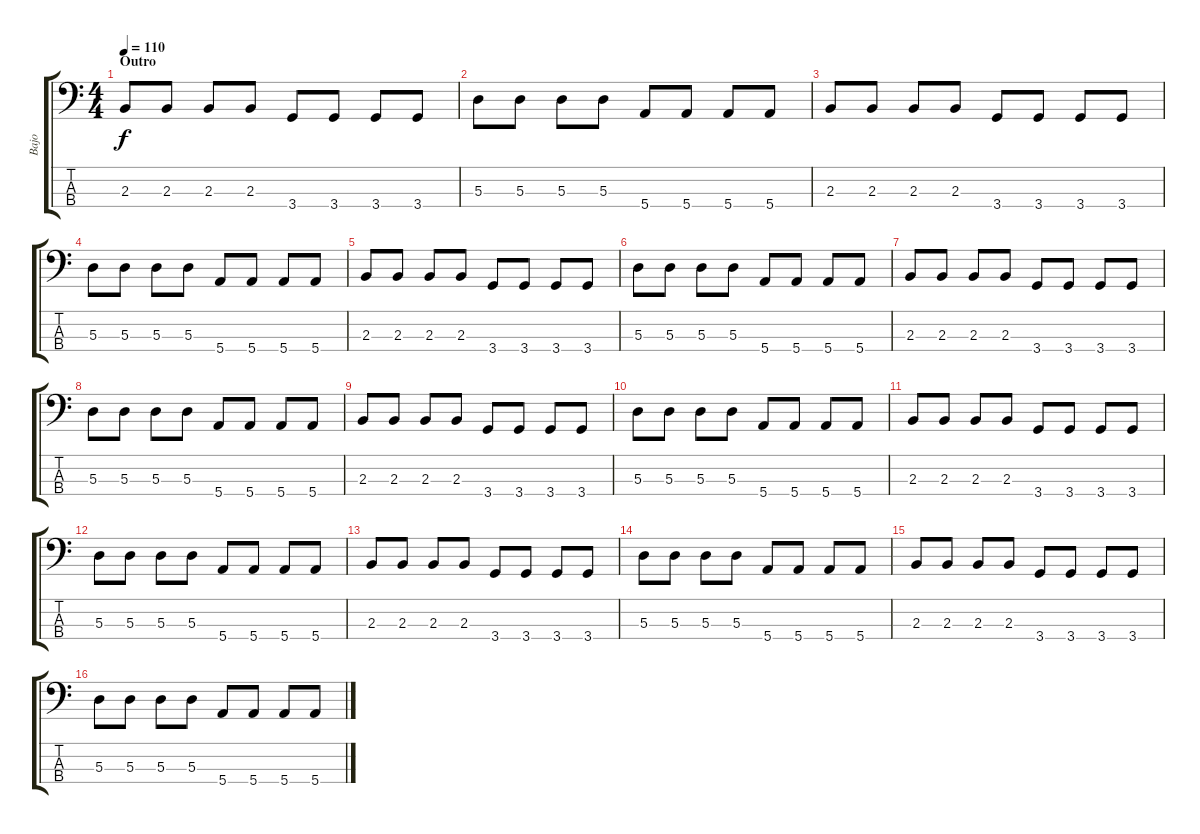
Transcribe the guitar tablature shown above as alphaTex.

\track ("Bajo" "Bajo") {instrument electricbasspick}
\staff {score tabs}
\tuning (G2 D2 A1 E1) {hide}
\ts (4 4)
\section ("" "Outro")
\tempo 110
\clef f4
\ks c
2.3.8{dy f} 2.3.8 2.3.8 2.3.8 3.4.8 3.4.8 3.4.8 3.4.8 |
5.3.8 5.3.8 5.3.8 5.3.8 5.4.8 5.4.8 5.4.8 5.4.8 |
2.3.8 2.3.8 2.3.8 2.3.8 3.4.8 3.4.8 3.4.8 3.4.8 |
5.3.8 5.3.8 5.3.8 5.3.8 5.4.8 5.4.8 5.4.8 5.4.8 |
2.3.8 2.3.8 2.3.8 2.3.8 3.4.8 3.4.8 3.4.8 3.4.8 |
5.3.8 5.3.8 5.3.8 5.3.8 5.4.8 5.4.8 5.4.8 5.4.8 |
2.3.8 2.3.8 2.3.8 2.3.8 3.4.8 3.4.8 3.4.8 3.4.8 |
5.3.8 5.3.8 5.3.8 5.3.8 5.4.8 5.4.8 5.4.8 5.4.8 |
2.3.8 2.3.8 2.3.8 2.3.8 3.4.8 3.4.8 3.4.8 3.4.8 |
5.3.8 5.3.8 5.3.8 5.3.8 5.4.8 5.4.8 5.4.8 5.4.8 |
2.3.8 2.3.8 2.3.8 2.3.8 3.4.8 3.4.8 3.4.8 3.4.8 |
5.3.8 5.3.8 5.3.8 5.3.8 5.4.8 5.4.8 5.4.8 5.4.8 |
2.3.8 2.3.8 2.3.8 2.3.8 3.4.8 3.4.8 3.4.8 3.4.8 |
5.3.8 5.3.8 5.3.8 5.3.8 5.4.8 5.4.8 5.4.8 5.4.8 |
2.3.8 2.3.8 2.3.8 2.3.8 3.4.8 3.4.8 3.4.8 3.4.8 |
5.3.8{volume 0} 5.3.8 5.3.8 5.3.8 5.4.8 5.4.8 5.4.8 5.4.8
